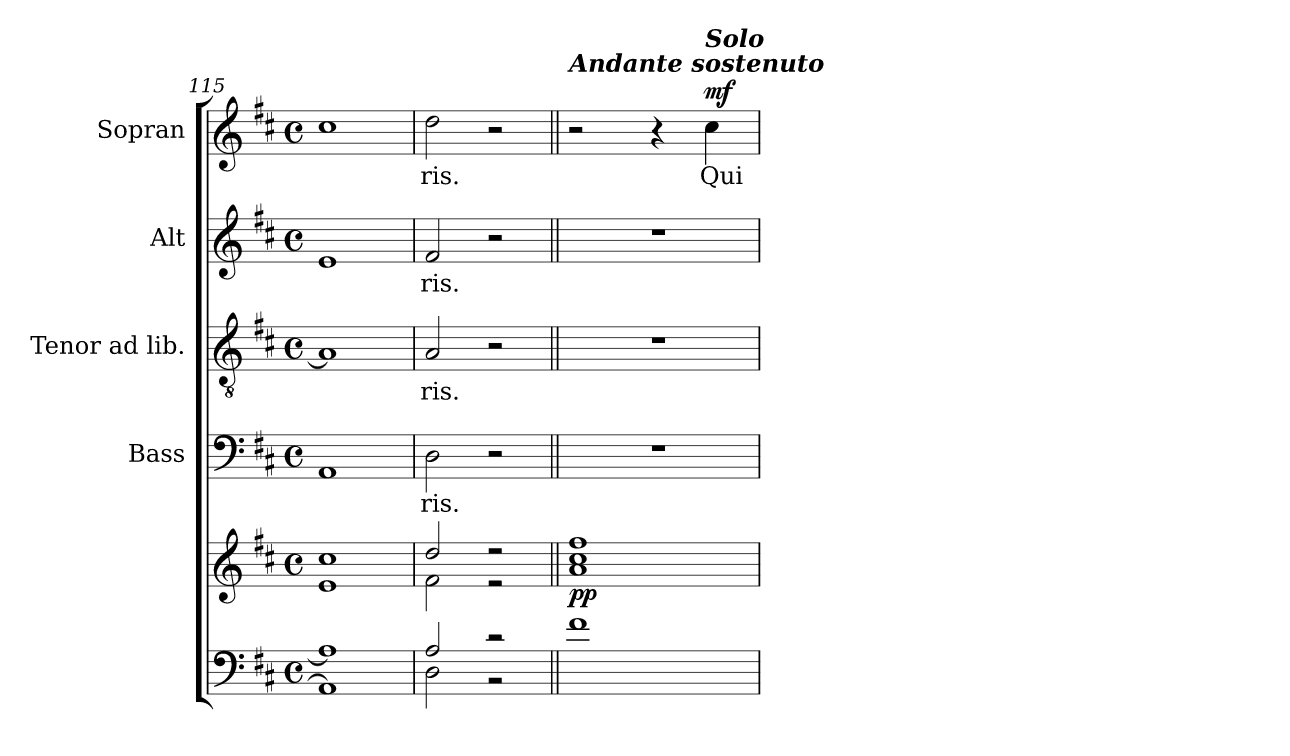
**kern	**kern	**dynam	**kern	**text	**kern	**text	**kern	**text	**kern	**text	**dynam
*part5	*part5	*part5	*part4	*part4	*part3	*part3	*part2	*part2	*part1	*part1	*part1
*staff6	*staff5	*staff5/6	*staff4	*staff4	*staff3	*staff3	*staff2	*staff2	*staff1	*staff1	*staff1
*	*	*	*I"Bass	*	*I"Tenor ad lib.	*	*I"Alt	*	*I"Sopran	*	*
*	*	*	*I'B.	*	*I'T.	*	*I'A.	*	*I'S.	*	*
*clefF4	*clefG2	*	*clefF4	*	*clefGv2	*	*clefG2	*	*clefG2	*	*
*k[f#c#]	*k[f#c#]	*	*k[f#c#]	*	*k[f#c#]	*	*k[f#c#]	*	*k[f#c#]	*	*
*D:	*D:	*	*D:	*	*D:	*	*D:	*	*D:	*	*
*M4/4	*M4/4	*	*M4/4	*	*M4/4	*	*M4/4	*	*M4/4	*	*
*met(c)	*met(c)	*	*met(c)	*	*met(c)	*	*met(c)	*	*met(c)	*	*
=115	=115	=115	=115	=115	=115	=115	=115	=115	=115	=115	=115
*^	*^	*	*	*	*	*	*	*	*	*	*
1A]	1AA]	1cc#	1e	.	1AA	.	1A]	.	1e	.	1cc#	.	.
=116	=116	=116	=116	=116	=116	=116	=116	=116	=116	=116	=116	=116	=116
!	!	!	!	!	!	!LO:LY:b	!	!LO:LY:b	!	!LO:LY:b	!	!LO:LY:b	!
2A/	2D\	2dd/	2f#\	.	2D\	-ris.	2A/	-ris.	2f#/	-ris.	2dd\	-ris.	.
2r	2r	2r	2r	.	2r	.	2r	.	2r	.	2r	.	.
=117||	=117||	=117||	=117||	=117||	=117||	=117||	=117||	=117||	=117||	=117||	=117||	=117||	=117||
!	!	!	!	!	!	!	!	!	!	!	!LO:TX:a:Bi:t=Andante sostenuto	!	!
!	!	!	!	!LO:DY:b	!	!	!	!	!	!	!	!	!
*v	*v	*	*	*	*	*	*	*	*	*	*	*	*
*	*v	*v	*	*	*	*	*	*	*	*	*	*
1f#	1a 1cc# 1ff#	pp	1r	.	1r	.	1r	.	2r	.	.
.	.	.	.	.	.	.	.	.	4r	.	.
!	!	!	!	!	!	!	!	!	!LO:TX:a:Bi:t=Solo	!	!
!	!	!	!	!	!	!	!	!	!	!LO:LY:b	!LO:DY:a
.	.	.	.	.	.	.	.	.	4cc#\	Qui	mf
=	=	=	=	=	=	=	=	=	=	=	=
*-	*-	*-	*-	*-	*-	*-	*-	*-	*-	*-	*-
